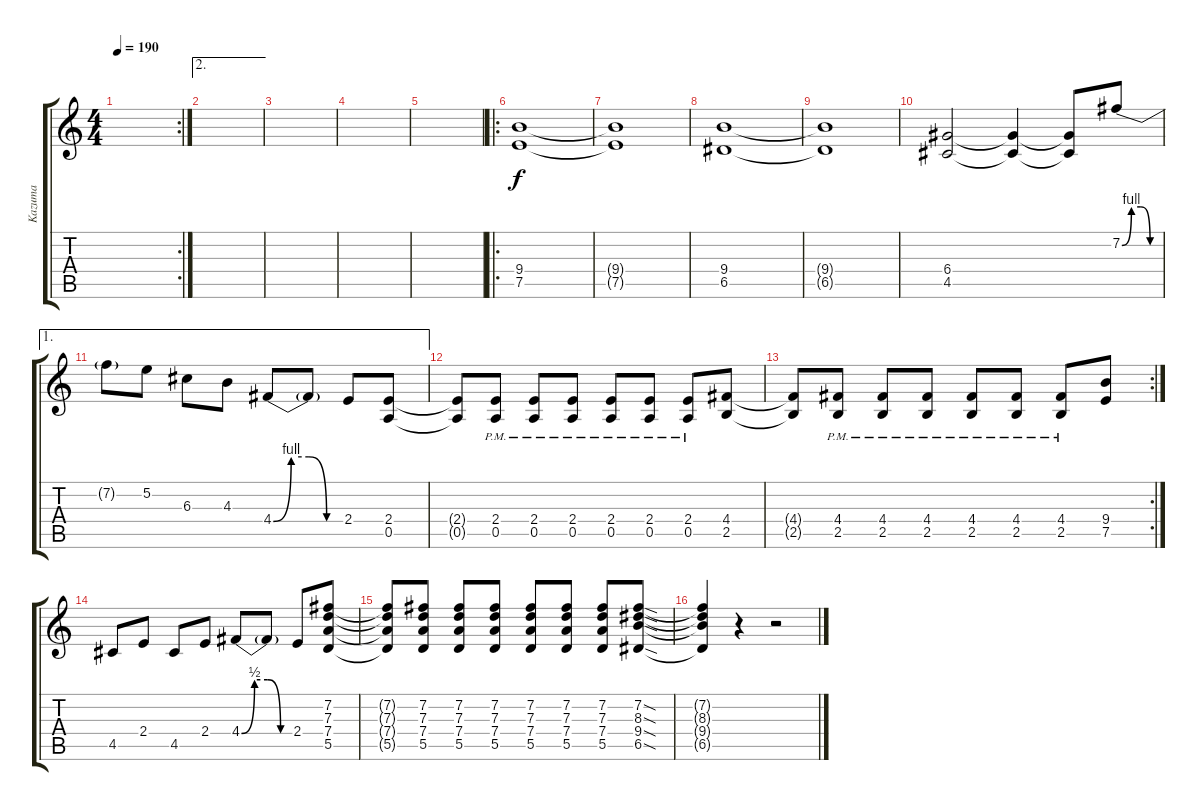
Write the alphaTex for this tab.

\track ("Kazuma" "Kazuma") {instrument distortionguitar}
\staff {score tabs}
\tuning (E4 B3 G3 D3 A2 E2) {hide}
\rc 2
\ts (4 4)
\tempo 190
\clef g2
\ks c
|
\ae 2
|
|
|
|
\ro
(9.4 7.5).1 |
(9.4{t} 7.5{t}).1 |
(9.4 6.5).1 |
(9.4{t} 6.5{t}).1 |
(6.4 4.5).2 (6.4{t} 4.5{t}).4 (6.4{t} 4.5{t}).8 7.2{be (custom 0 0 15 4 30 4 45 0 60 0)}.8 |
\ae 1
7.2{t}.8 5.2.8 6.3.8 4.3.8 4.4{be (custom 0 0 15 4 30 4 45 0 60 0)}.8 4.4{t}.8 2.4.8 (2.4 0.5).8 |
(2.4{t} 0.5{t}).8 (2.4{pm} 0.5{pm}).8 (2.4{pm} 0.5{pm}).8 (2.4{pm} 0.5{pm}).8 (2.4{pm} 0.5{pm}).8 (2.4{pm} 0.5{pm}).8 (2.4{pm} 0.5{pm}).8 (4.4 2.5).8 |
\rc 2
(4.4{t} 2.5{t}).8 (4.4{pm} 2.5{pm}).8 (4.4{pm} 2.5{pm}).8 (4.4{pm} 2.5{pm}).8 (4.4{pm} 2.5{pm}).8 (4.4{pm} 2.5{pm}).8 (4.4{pm} 2.5{pm}).8 (9.4 7.5).8 |
4.5.8 2.4.8 4.5.8 2.4.8 4.4{be (custom 0 0 15 2 30 2 45 0 60 0)}.8 4.4{t}.8 2.4.8 (7.2 7.3 7.4 5.5).8 |
(7.2{t} 7.3{t} 7.4{t} 5.5{t}).8 (7.2 7.3 7.4 5.5).8 (7.2 7.3 7.4 5.5).8 (7.2 7.3 7.4 5.5).8 (7.2 7.3 7.4 5.5).8 (7.2 7.3 7.4 5.5).8 (7.2 7.3 7.4 5.5).8 (7.2{sod} 8.3{sod} 9.4{sod} 6.5{sod}).8 |
(7.2{t} 8.3{t} 9.4{t} 6.5{t}).4 r.4 r.2
